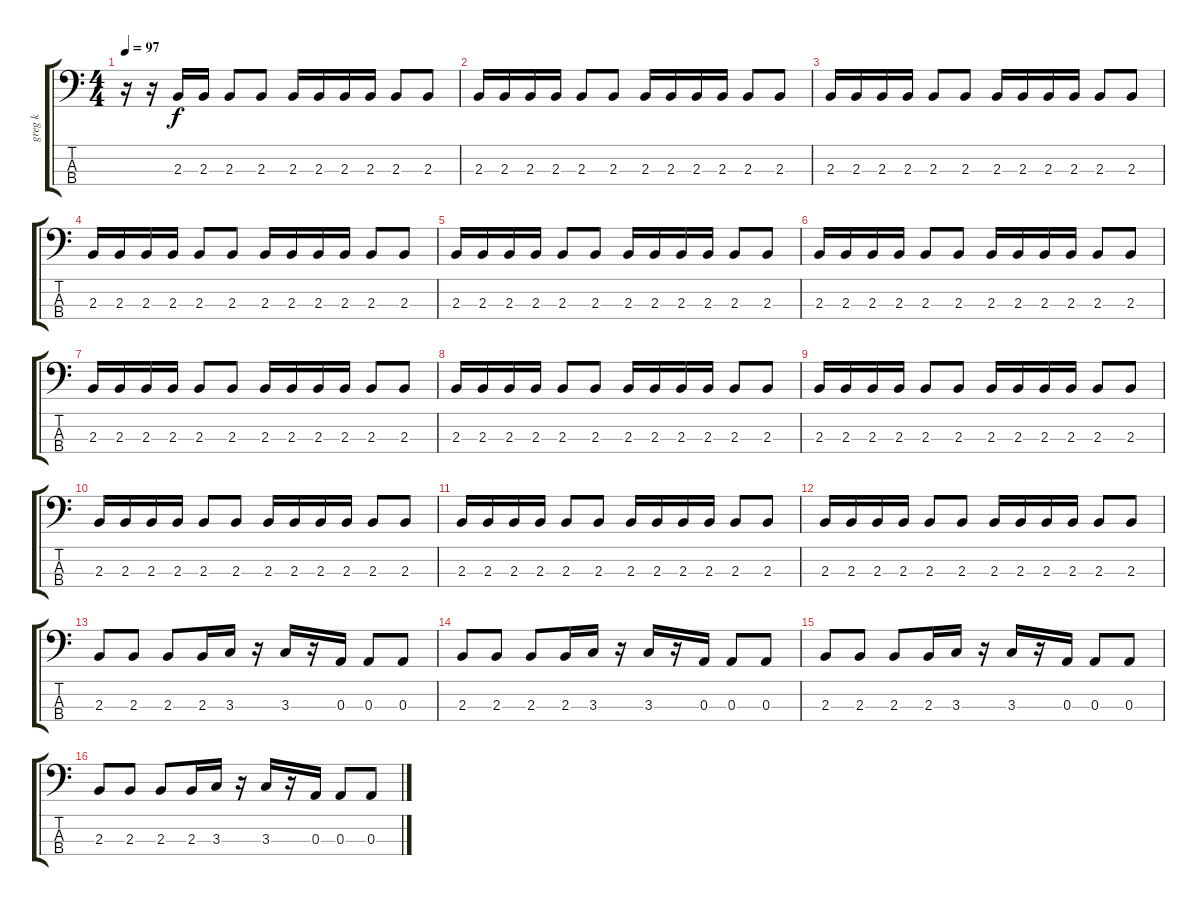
\track ("greg k" "greg k") {instrument electricbassfinger}
\staff {score tabs}
\tuning (G2 D2 A1 E1) {hide}
\ts (4 4)
\tempo 97
\clef f4
\ks c
r.16{dy f instrument electricbassfinger} r.16 2.3.16 2.3.16 2.3.8 2.3.8 2.3.16 2.3.16 2.3.16 2.3.16 2.3.8 2.3.8 |
2.3.16 2.3.16 2.3.16 2.3.16 2.3.8 2.3.8 2.3.16 2.3.16 2.3.16 2.3.16 2.3.8 2.3.8 |
2.3.16 2.3.16 2.3.16 2.3.16 2.3.8 2.3.8 2.3.16 2.3.16 2.3.16 2.3.16 2.3.8 2.3.8 |
2.3.16 2.3.16 2.3.16 2.3.16 2.3.8 2.3.8 2.3.16 2.3.16 2.3.16 2.3.16 2.3.8 2.3.8 |
2.3.16 2.3.16 2.3.16 2.3.16 2.3.8 2.3.8 2.3.16 2.3.16 2.3.16 2.3.16 2.3.8 2.3.8 |
2.3.16 2.3.16 2.3.16 2.3.16 2.3.8 2.3.8 2.3.16 2.3.16 2.3.16 2.3.16 2.3.8 2.3.8 |
2.3.16 2.3.16 2.3.16 2.3.16 2.3.8 2.3.8 2.3.16 2.3.16 2.3.16 2.3.16 2.3.8 2.3.8 |
2.3.16 2.3.16 2.3.16 2.3.16 2.3.8 2.3.8 2.3.16 2.3.16 2.3.16 2.3.16 2.3.8 2.3.8 |
2.3.16 2.3.16 2.3.16 2.3.16 2.3.8 2.3.8 2.3.16 2.3.16 2.3.16 2.3.16 2.3.8 2.3.8 |
2.3.16 2.3.16 2.3.16 2.3.16 2.3.8 2.3.8 2.3.16 2.3.16 2.3.16 2.3.16 2.3.8 2.3.8 |
2.3.16 2.3.16 2.3.16 2.3.16 2.3.8 2.3.8 2.3.16 2.3.16 2.3.16 2.3.16 2.3.8 2.3.8 |
2.3.16 2.3.16 2.3.16 2.3.16 2.3.8 2.3.8 2.3.16 2.3.16 2.3.16 2.3.16 2.3.8 2.3.8 |
2.3.8 2.3.8 2.3.8 2.3.16 3.3.16 r.16 3.3.16 r.16 0.3.16 0.3.8 0.3.8 |
2.3.8 2.3.8 2.3.8 2.3.16 3.3.16 r.16 3.3.16 r.16 0.3.16 0.3.8 0.3.8 |
2.3.8 2.3.8 2.3.8 2.3.16 3.3.16 r.16 3.3.16 r.16 0.3.16 0.3.8 0.3.8 |
2.3.8 2.3.8 2.3.8 2.3.16 3.3.16 r.16 3.3.16 r.16 0.3.16 0.3.8 0.3.8
